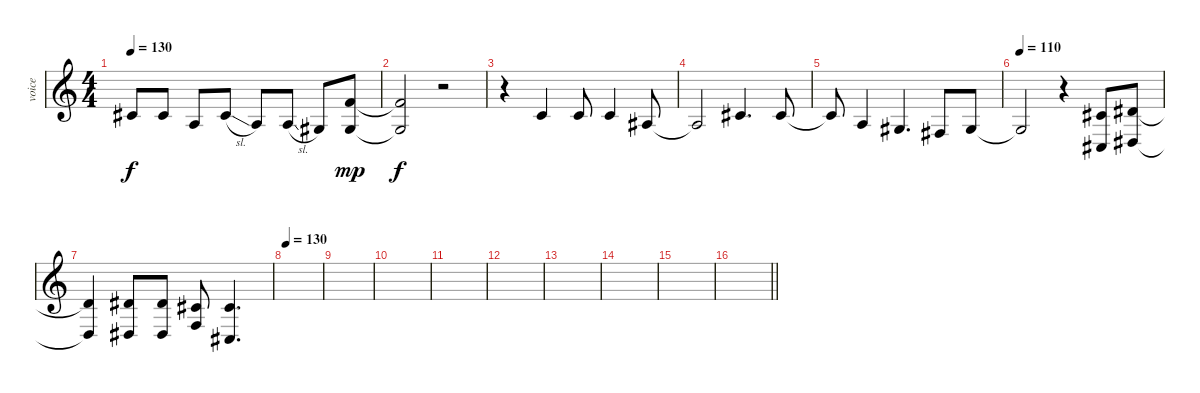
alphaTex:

\track ("voice" "voice") {instrument sopranosax}
\staff {score}
\tuning (E4 B3 G3 D3 A2 E2) {hide}
\ts (4 4)
\tempo 130
\clef g2
\ks c
2.2.8{lyrics (0 "") lyrics (1 "") lyrics (2 "") lyrics (3 "") lyrics (4 "") dy f} 2.2.8{lyrics (0 "") lyrics (1 "") lyrics (2 "") lyrics (3 "") lyrics (4 "")} 2.3.8{lyrics (0 "") lyrics (1 "") lyrics (2 "") lyrics (3 "") lyrics (4 "")} 6.3{sl}.8{lyrics (0 "") lyrics (1 "") lyrics (2 "") lyrics (3 "") lyrics (4 "")} 2.3.8{lyrics (0 "") lyrics (1 "") lyrics (2 "") lyrics (3 "") lyrics (4 "")} 2.3{sl}.8{lyrics (0 "") lyrics (1 "") lyrics (2 "") lyrics (3 "") lyrics (4 "")} 1.3.8{lyrics (0 "") lyrics (1 "") lyrics (2 "") lyrics (3 "") lyrics (4 "")} (1.1 1.3).8{lyrics (0 "") lyrics (1 "") lyrics (2 "") lyrics (3 "") lyrics (4 "") dy mp} |
(1.1{t} 1.3{t}).2{lyrics (0 "") lyrics (1 "") lyrics (2 "") lyrics (3 "") lyrics (4 "") dy f} r.2 |
r.4 1.2.4{lyrics (0 "") lyrics (1 "") lyrics (2 "") lyrics (3 "") lyrics (4 "")} 1.2.8{lyrics (0 "") lyrics (1 "") lyrics (2 "") lyrics (3 "") lyrics (4 "")} 1.2.4{lyrics (0 "") lyrics (1 "") lyrics (2 "") lyrics (3 "") lyrics (4 "")} 3.3.8{lyrics (0 "") lyrics (1 "") lyrics (2 "") lyrics (3 "") lyrics (4 "")} |
3.3{t}.2{lyrics (0 "") lyrics (1 "") lyrics (2 "") lyrics (3 "") lyrics (4 "")} 2.2.4{d lyrics (0 "") lyrics (1 "") lyrics (2 "") lyrics (3 "") lyrics (4 "")} 2.2.8{lyrics (0 "") lyrics (1 "") lyrics (2 "") lyrics (3 "") lyrics (4 "")} |
2.2{t}.8 2.3.4 1.3{be (custom 0 0 18 2 35 0 60 0)}.4{d} 4.4.8 1.3.8 |
\tempo 110
1.3{t}.2 r.4 (2.2 4.5).8 (4.2 1.4).8 |
(4.2{t} 1.4{t}).4 (4.2 1.4).8 (4.2 1.4).8 (2.2 3.4).8 (2.2 4.5).4{d} |
\tempo 130
|
|
|
|
|
|
|
|
\barLineRight lightlight
